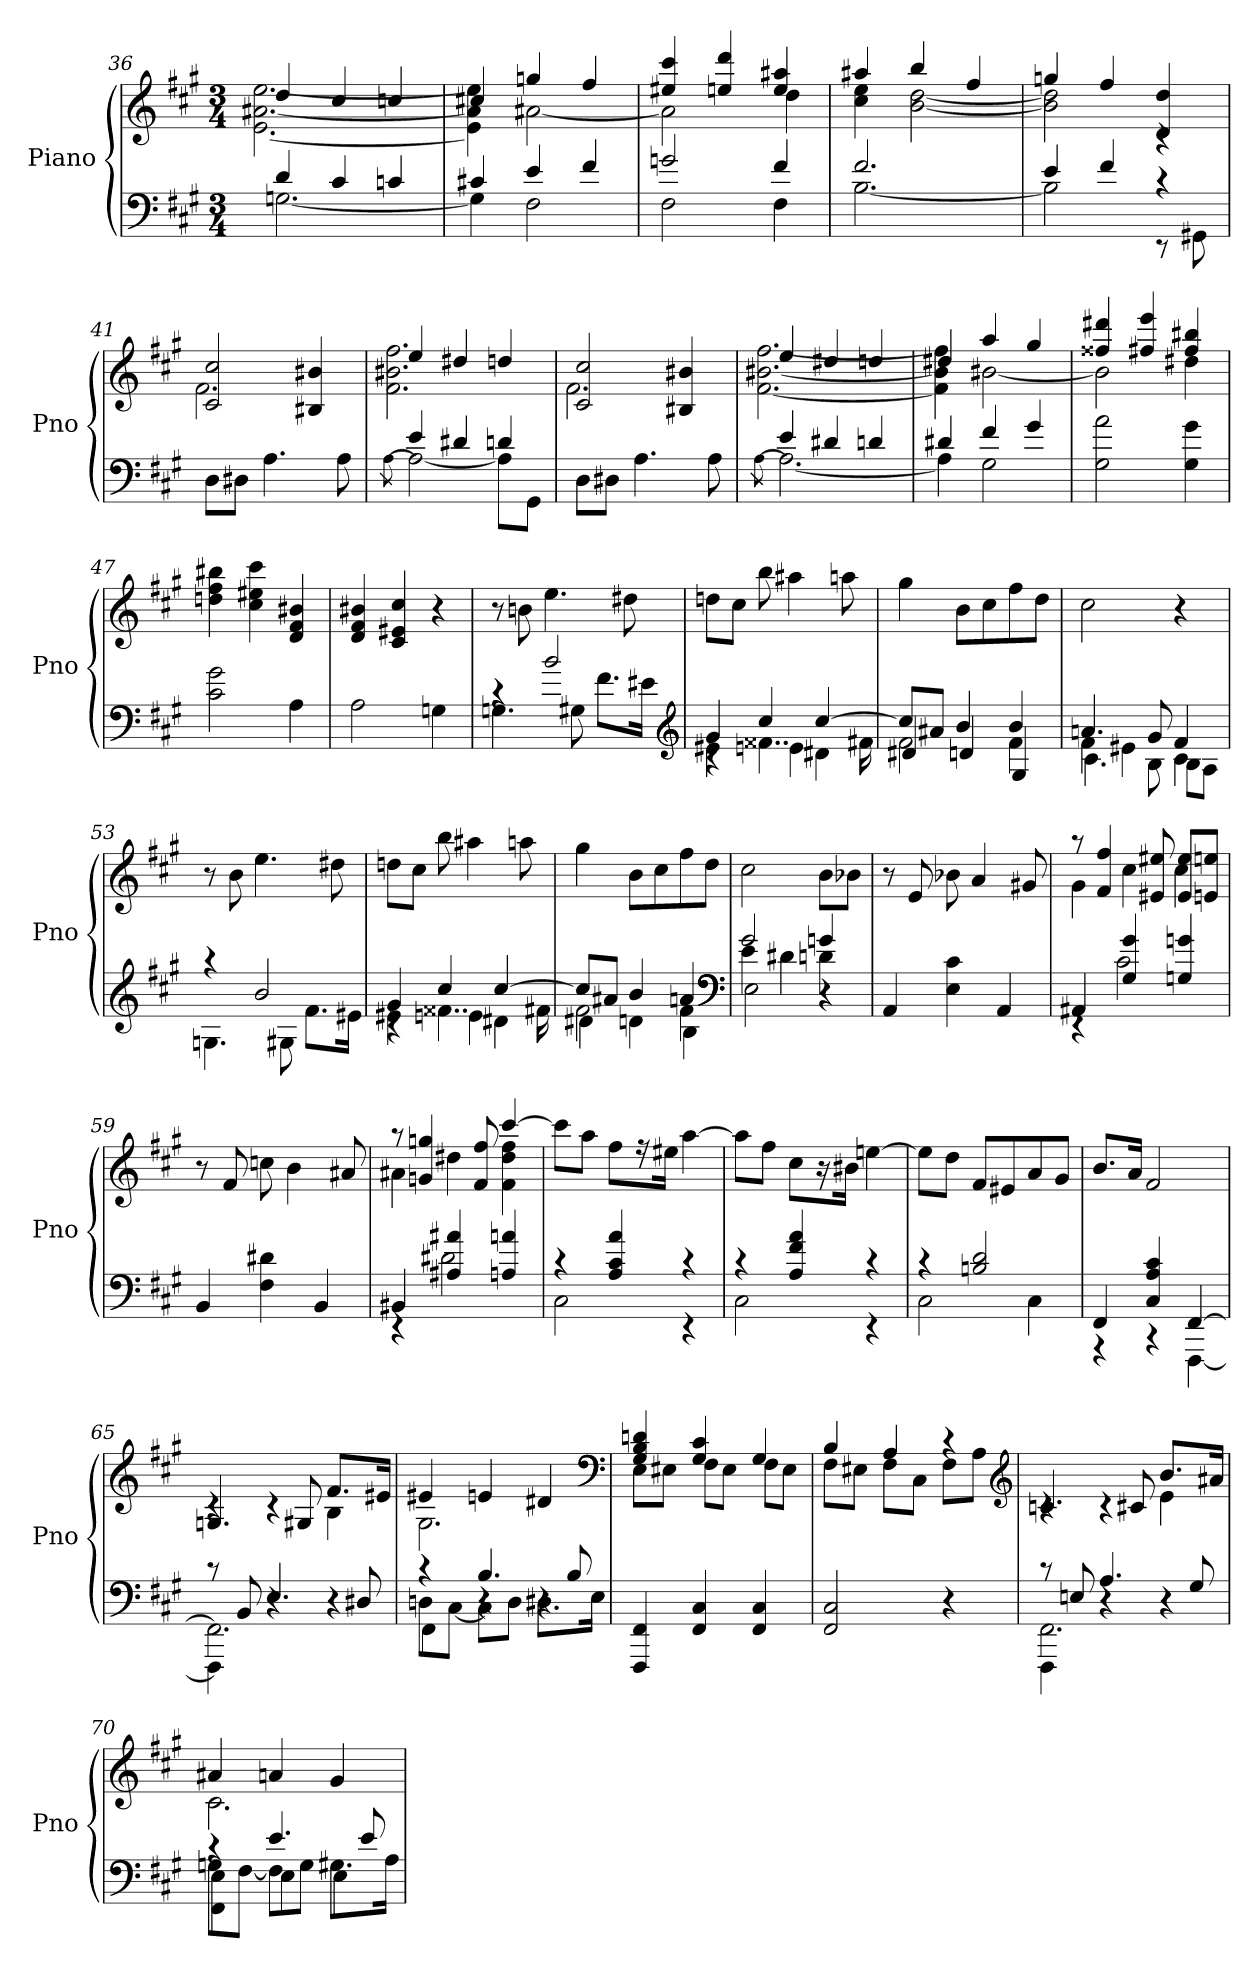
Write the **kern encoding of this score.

**kern	**kern
*part1	*part1
*staff2	*staff1
*I"Piano	*
*I'Pno	*
*clefF4	*clefG2
*k[f#c#g#]	*k[f#c#g#]
*f#:	*f#:
*M3/4	*M3/4
=36	=36
*^	*^
4d	[2.Gn	4dd	[2.e [2.a#X [2.ee
4c#	.	4cc#	.
4cn	.	4ccn	.
=37	=37	=37	=37
4c#X	4G]	4cc#X	4e] 4a#] 4ee]
4e	2F#	4ggn	[2a#X
4f#	.	4ff#	.
=38	=38	=38	=38
2gn	2F#	4ee#X 4ccc#	2a#]
.	.	4een 4ddd	.
4f#	4F#	4ee 4aa#X	4dd
=39	=39	=39	=39
2.f#	[2.B	4aa#X	4cc# 4ee
.	.	4bb	[2b [2dd
.	.	4ff#	.
=40	=40	=40	=40
4e	2B]	4ggn	2b] 2dd]
4f#	.	4ff#	.
4rc	8rEE	4d 4dd	4rc
.	8GG#X	.	.
*v	*v	*	*
=41	=41	=41
8DL	2c# 2cc#	2.f#
8D#XJ	.	.
4.A	.	.
.	4B#X 4b#X	.
8A	.	.
=42	=42	=42
*^	*	*
.	[8qA\	.	.
4e	2A_	4ee	2.f# 2.b#X 2.ff#
4d#X	.	4dd#X	.
4dn	8AL]	4ddn	.
.	8GG#J	.	.
*v	*v	*	*
=43	=43	=43
8DL	2c# 2cc#	2.f#
8D#XJ	.	.
4.A	.	.
.	4B#X 4b#X	.
8A	.	.
=44	=44	=44
*^	*	*
.	[8qA\	.	.
4e	2.A_	4ee	[2.f# [2.b#X [2.ff#
4d#X	.	4dd#X	.
4dn	.	4ddn	.
=45	=45	=45	=45
4d#X	4A]	4dd#X	4f#] 4b#] 4ff#]
4f#	2G#	4aa	[2b#X
4g#	.	4gg#	.
*v	*v	*	*
=46	=46	=46
2G# 2a	4ff##X 4ddd#X	2b#]
.	4ff#X 4eee	.
4G# 4g#	4ff# 4bb#X	4dd#X
*	*v	*v
=47	=47
2c# 2g#	4ddn 4ff# 4bb#X
.	4cc# 4ee#X 4ccc#
4A	4d 4f# 4b#X
=48	=48
2A	4d 4f# 4b#X
.	4c# 4e#X 4cc#
4Gn	4r
=49	=49
*^	*
4rc	4.Gn	8r
.	.	8bn
2b	.	4.ee
.	8G#X	.
.	8.f#L	.
.	.	8dd#X
.	16e#XJk	.
*v	*v	*
*clefG2	*
=50	=50
*^	*
*	*^	*
4g#	4rc	4e#X\	8ddnL
.	.	.	8cc#J
4cc#	4..f##X	4en\	8bb
.	.	.	4aa#X
[4cc#	.	4d#X\	.
.	.	.	8aan
.	16f#X	.	.
=51	=51	=51	=51
8cc#L]	2f#	4d#X/	4gg#
8a#XJ	.	.	.
4b	.	4dn/	8bL
.	.	.	8cc#
4b	4f#	4G#/	8ff#
.	.	.	8ddJ
=52	=52	=52	=52
4.an	4f#	4.c#\	2cc#
.	4e#X	.	.
8g#	.	8B\	.
4f#	4c#	8B\L	4r
.	.	8A\J	.
*	*v	*v	*
=53	=53	=53
4raa	4.Gn	8r
.	.	8b
2b	.	4.ee
.	8G#X	.
.	8.f#L	.
.	.	8dd#X
.	16e#XJk	.
=54	=54	=54
*	*^	*
4g#	4rc	4e#X\	8ddnL
.	.	.	8cc#J
4cc#	4..f##X	4en\	8bb
.	.	.	4aa#X
[4cc#	.	4d#X\	.
.	.	.	8aan
.	16f#X	.	.
=55	=55	=55	=55
8cc#L]	2f#	4d#X\	4gg#
8a#XJ	.	.	.
4b	.	4dn\	8bL
.	.	.	8cc#
4an	4f#	4B\	8ff#
.	.	.	8ddJ
*clefF4	*	*	*
=56	=56	=56	=56
2g#	4e	2E\	2cc#
.	4d#X	.	.
4gn	4dn	4r	8bL
.	.	.	8b-XJ
*v	*v	*v	*
=57	=57
4AA	8r
.	8e
4E 4c#	8b-X
.	4a
4AA	.
.	8g#X
=58	=58
*^	*^
4AA#X	4rEE	8raa	4g#
.	.	4f# 4ff#	.
4G# 4g#	2c#	.	4cc#
.	.	8e#X 8ee#X	.
4Gn 4gn	.	8e# 8ee#L	4cc#
.	.	8en 8eenJ	.
*v	*v	*	*
*	*v	*v
=59	=59
4BB	8r
.	8f#
4F# 4d#X	8ccn
.	4b
4BB	.
.	8a#X
=60	=60
*^	*^
4BB#X	4rEE	8raa	4a#X
.	.	4gn 4ggn	.
4A#X 4a#X	2d#X	.	4dd#X
.	.	8f# 8ff#	.
4An 4an	.	[4ccc#	4f# 4dd# 4ff#
*	*	*v	*v
=61	=61	=61
4rc	2C#	8ccc#L]
.	.	8aaJ
4A 4c# 4a	.	8ff#L
.	.	16r
.	.	16ee#XJk
4rc	4rEE	[4aa
=62	=62	=62
4rc	2C#	8aaL]
.	.	8ff#J
4A 4f# 4a	.	8cc#L
.	.	16r
.	.	16b#XJk
4rc	4rEE	[4een
=63	=63	=63
4rc	2C#	8eeL]
.	.	8ddJ
2Bn 2d	.	8f#L
.	.	8e#X
.	4C#	8a
.	.	8g#J
=64	=64	=64
4FF#	4r	8.bL
.	.	16aJk
4C# 4A 4c#	4r	2f#
[4FF#	[4FFF#\	.
=65	=65	=65
*	*^	*^
8rc	2.FF#]	4FFF#\]	4.Gn	4rc
8BB	.	.	.	.
4.E	.	4r	.	4rc
.	.	.	8G#X	.
.	.	4r	8.f#L	4B
8D#X	.	.	.	.
.	.	.	16e#XJk	.
=66	=66	=66	=66	=66
4rc	8DnL	4FF#\	4e#X	2.G#
.	[8C#J	.	.	.
4.B	8C#L]	4r	4en	.
.	8DJ	.	.	.
.	8.D#XL	4r	4d#X	.
8B	.	.	.	.
.	16EJk	.	.	.
*v	*v	*v	*	*
*	*clefF4	*
=67	=67	=67
4FFF# 4FF#	4G# 4B 4dn	8EL
.	.	8E#XJ
4FF# 4C#	4G# 4c#	8F#L
.	.	8E#J
4FF# 4C#	4G#	8F#L
.	.	8E#J
=68	=68	=68
2FF# 2C#	4B	8F#L
.	.	8E#XJ
.	4A	8F#L
.	.	8C#J
4r	4rc	8F#L
.	.	8AJ
*	*clefG2	*
=69	=69	=69
*^	*	*
*	*^	*	*
8rc	2.FF#	4FFF#\	4.cn	4rc
8En	.	.	.	.
4.A	.	4r	.	4rc
.	.	.	8c#X	.
.	.	4r	8.bL	4e
8G#	.	.	.	.
.	.	.	16a#XJk	.
=70	=70	=70	=70	=70
4rc	8GnL	4FF#\ 4E\	4a#X	2.c#
.	[8F#J	.	.	.
4.e	8F#L]	4E\	4an	.
.	8GJ	.	.	.
.	8.G#XL	4E\	4g#	.
8e	.	.	.	.
.	16AJk	.	.	.
*v	*v	*v	*	*
*	*v	*v
=	=
*-	*-
